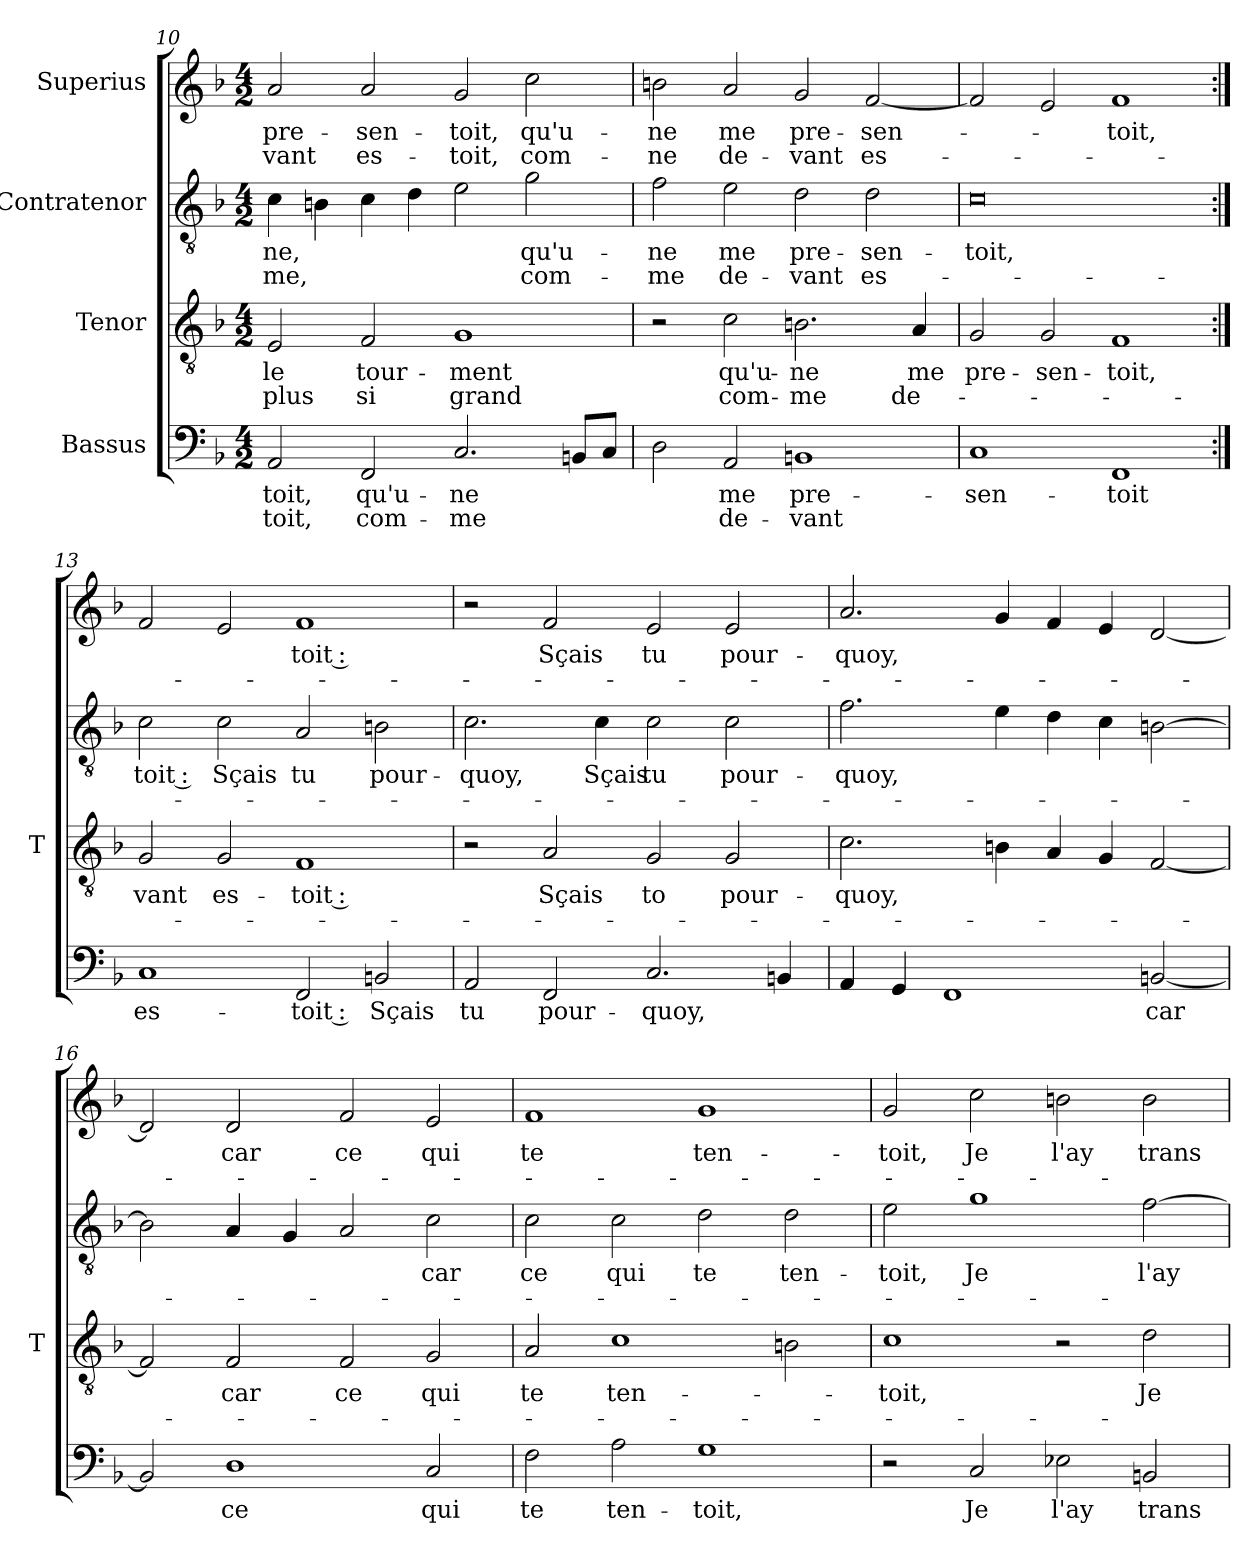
**kern	**text	**text	**kern	**text	**text	**kern	**text	**text	**kern	**text	**text
*part4	*part4	*part4	*part3	*part3	*part3	*part2	*part2	*part2	*part1	*part1	*part1
*staff4	*staff4	*staff4	*staff3	*staff3	*staff3	*staff2	*staff2	*staff2	*staff1	*staff1	*staff1
*I"Bassus	*	*	*I"Tenor	*	*	*I"Contratenor	*	*	*I"Superius	*	*
*	*	*	*I'T	*	*	*	*	*	*	*	*
*clefF4	*	*	*clefGv2	*	*	*clefGv2	*	*	*clefG2	*	*
*k[b-]	*	*	*k[b-]	*	*	*k[b-]	*	*	*k[b-]	*	*
*M4/2	*	*	*M4/2	*	*	*M4/2	*	*	*M4/2	*	*
=10	=10	=10	=10	=10	=10	=10	=10	=10	=10	=10	=10
2AA	-toit,	-toit,	2E	-le	-plus	4c	-ne,	-me,	2a	pre-	-vant
.	.	.	.	.	.	4Bn	.	.	.	.	.
2FF	qu'u-	com-	2F	tour-	-si	4c	.	.	2a	sen-	es-
.	.	.	.	.	.	4d	.	.	.	.	.
2.C	-ne	-me	1G	-ment	-grand	2e	.	.	2g	-toit,	-toit,
.	.	.	.	.	.	2g	qu'u-	com-	2cc	qu'u-	com-
8BBL	.	.	.	.	.	.	.	.	.	.	.
8CJ	.	.	.	.	.	.	.	.	.	.	.
=11	=11	=11	=11	=11	=11	=11	=11	=11	=11	=11	=11
2D	.	.	2r	.	.	2f	-ne	-me	2bn	-ne	-ne
2AA	-me	de-	2c	qu'u-	com-	2e	-me	de-	2a	-me	de-
1BB	pre-	-vant	2.B	-ne	-me	2d	pre-	-vant	2g	pre-	-vant
.	.	.	.	.	.	2d	sen-	es-	[2f	sen-	es-
.	.	.	4A	-me	de-	.	.	.	.	.	.
=12	=12	=12	=12	=12	=12	=12	=12	=12	=12	=12	=12
1C	sen-	.	2G	pre-	.	0c	-toit,	.	2f]	.	.
.	.	.	2G	sen-	.	.	.	.	2e	.	.
1FF	-toit	.	1F	-toit,	.	.	.	.	1f	-toit,	.
=13:|!	=13:|!	=13:|!	=13:|!	=13:|!	=13:|!	=13:|!	=13:|!	=13:|!	=13:|!	=13:|!	=13:|!
1C	es-	.	2G	-vant	.	2c	-toit :	.	2f	.	.
.	.	.	2G	es-	.	2c	-Sçais	.	2e	.	.
2FF	-toit :	.	1F	-toit :	.	2A	-tu	.	1f	-toit :	.
2BB	-Sçais	.	.	.	.	2Bn	pour-	.	.	.	.
=14	=14	=14	=14	=14	=14	=14	=14	=14	=14	=14	=14
2AA	-tu	.	2r	.	.	2.c	-quoy,	.	2r	.	.
2FF	pour-	.	2A	-Sçais	.	.	.	.	2f	-Sçais	.
.	.	.	.	.	.	4c	-Sçais	.	.	.	.
2.C	-quoy,	.	2G	-to	.	2c	-tu	.	2e	-tu	.
.	.	.	2G	pour-	.	2c	pour-	.	2e	pour-	.
4BB	.	.	.	.	.	.	.	.	.	.	.
=15	=15	=15	=15	=15	=15	=15	=15	=15	=15	=15	=15
4AA	.	.	2.c	-quoy,	.	2.f	-quoy,	.	2.a	-quoy,	.
4GG	.	.	.	.	.	.	.	.	.	.	.
1FF	.	.	.	.	.	.	.	.	.	.	.
.	.	.	4B	.	.	4e	.	.	4g	.	.
.	.	.	4A	.	.	4d	.	.	4f	.	.
.	.	.	4G	.	.	4c	.	.	4e	.	.
[2BB	-car	.	[2F	.	.	[2Bn	.	.	[2d	.	.
=16	=16	=16	=16	=16	=16	=16	=16	=16	=16	=16	=16
2BB]	.	.	2F]	.	.	2B]	.	.	2d]	.	.
1D	-ce	.	2F	-car	.	4A	.	.	2d	-car	.
.	.	.	.	.	.	4G	.	.	.	.	.
.	.	.	2F	-ce	.	2A	.	.	2f	-ce	.
2C	-qui	.	2G	-qui	.	2c	-car	.	2e	-qui	.
=17	=17	=17	=17	=17	=17	=17	=17	=17	=17	=17	=17
2F	-te	.	2A	-te	.	2c	-ce	.	1f	-te	.
2A	ten-	.	1c	ten-	.	2c	-qui	.	.	.	.
1G	-toit,	.	.	.	.	2d	-te	.	1g	ten-	.
.	.	.	2Bn	.	.	2d	ten-	.	.	.	.
=18	=18	=18	=18	=18	=18	=18	=18	=18	=18	=18	=18
2r	.	.	1c	-toit,	.	2e	-toit,	.	2g	-toit,	.
2C	-Je	.	.	.	.	1g	-Je	.	2cc	-Je	.
2E-X	-l'ay	.	2r	.	.	.	.	.	2bn	-l'ay	.
2BB	trans-	.	2d	-Je	.	[2f	-l'ay	.	2b	trans-	.
=	=	=	=	=	=	=	=	=	=	=	=
*-	*-	*-	*-	*-	*-	*-	*-	*-	*-	*-	*-
